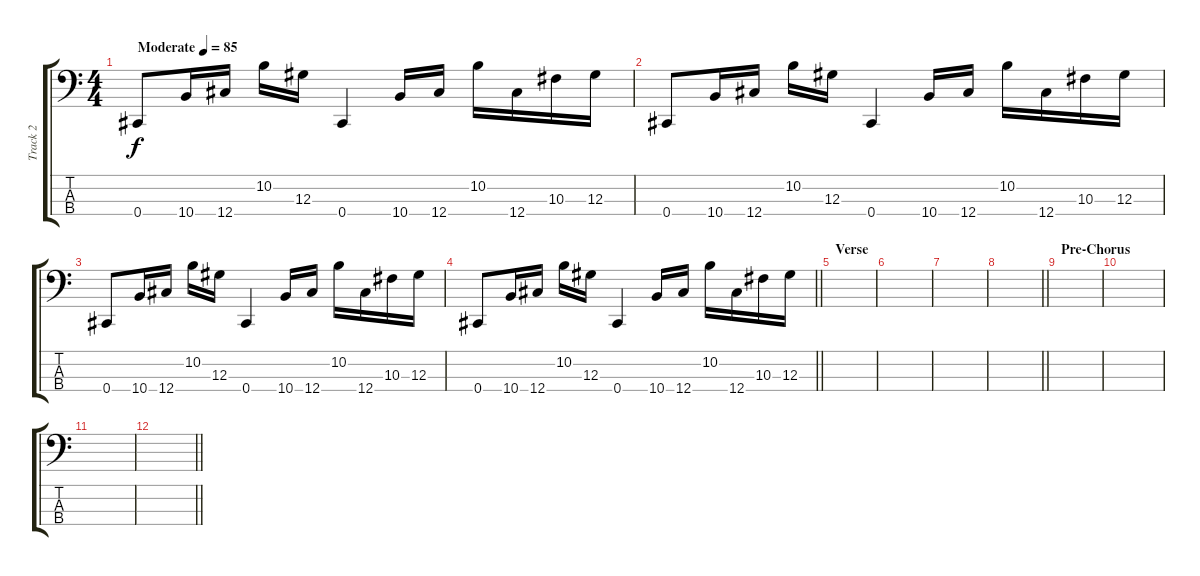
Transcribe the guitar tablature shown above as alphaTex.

\track ("Track 2" "Track 2") {instrument electricbasspick}
\staff {score tabs}
\tuning (Gb2 Db2 Ab1 Db1) {hide}
\ts (4 4)
\tempo (85 "Moderate")
\clef f4
\ks c
0.4.8{dy f instrument electricbasspick} 10.4.16 12.4.16 10.2.16 12.3.16 0.4.4 10.4.16 12.4.16 10.2.16 12.4.16 10.3.16 12.3.16 |
0.4.8 10.4.16 12.4.16 10.2.16 12.3.16 0.4.4 10.4.16 12.4.16 10.2.16 12.4.16 10.3.16 12.3.16 |
0.4.8 10.4.16 12.4.16 10.2.16 12.3.16 0.4.4 10.4.16 12.4.16 10.2.16 12.4.16 10.3.16 12.3.16 |
\barLineRight lightlight
0.4.8 10.4.16 12.4.16 10.2.16 12.3.16 0.4.4 10.4.16 12.4.16 10.2.16 12.4.16 10.3.16 12.3.16 |
\section ("" "Verse")
|
|
|
\barLineRight lightlight
|
\section ("" "Pre-Chorus")
|
|
|
\barLineRight lightlight
